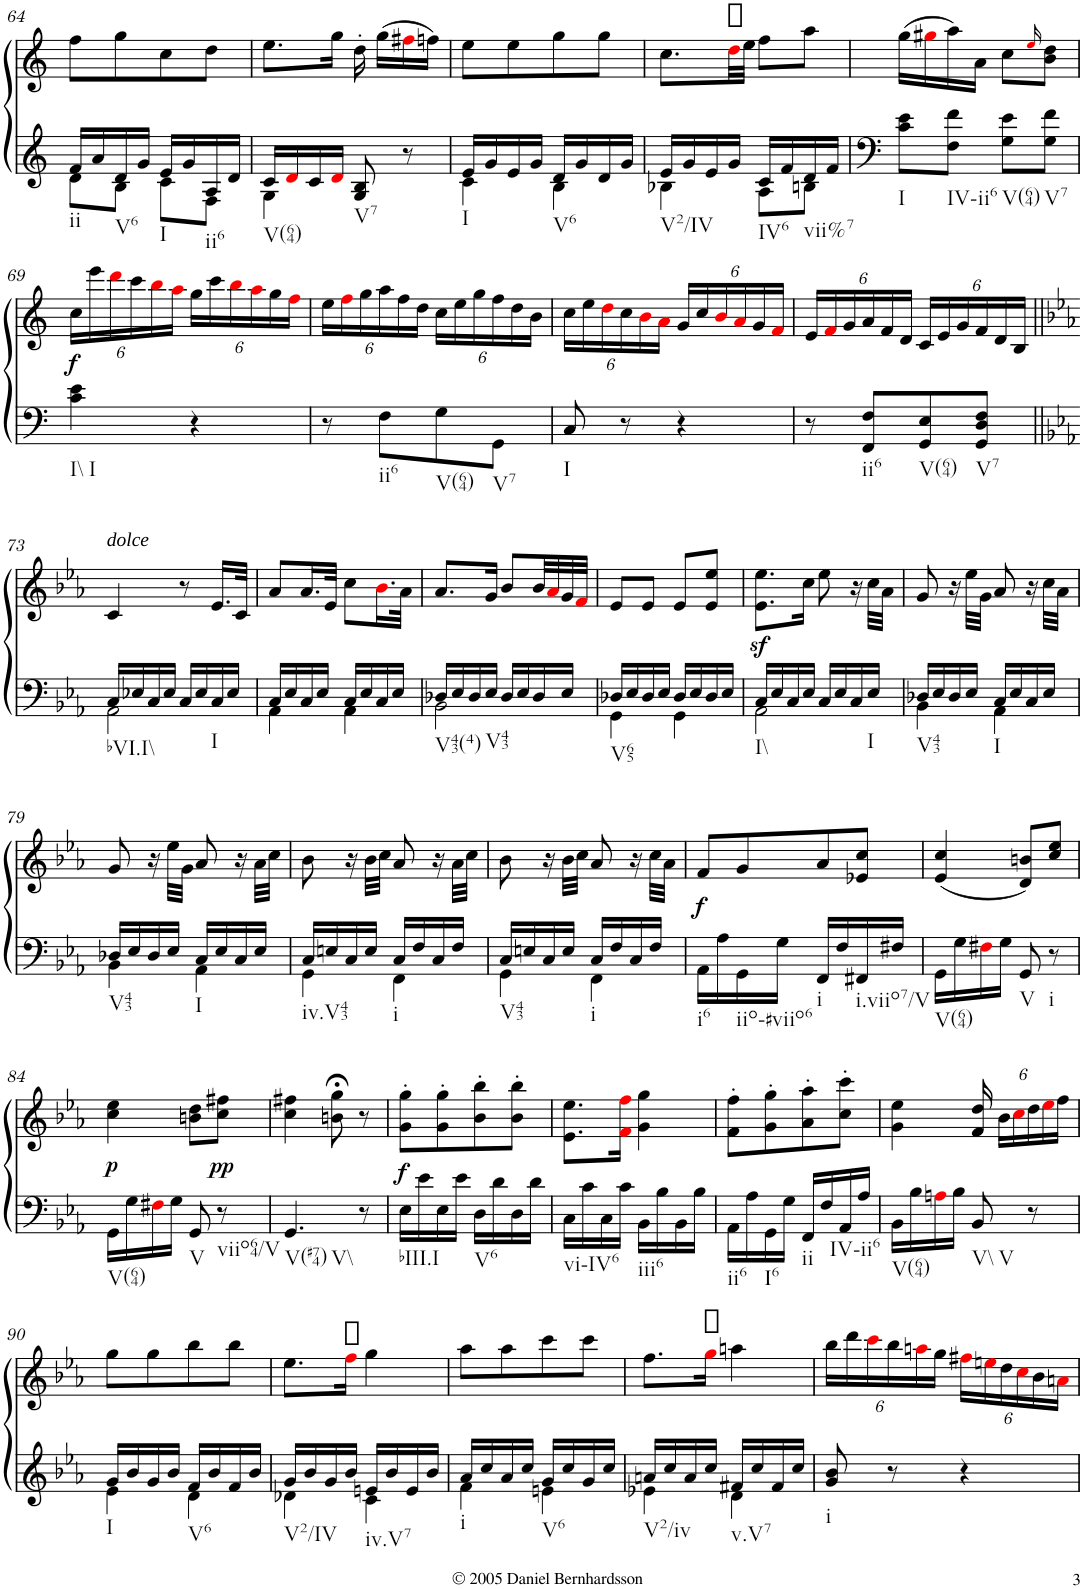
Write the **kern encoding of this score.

**kern	**kern	**dynam
*part1	*part1	*part1
*staff2	*staff1	*staff1/2
*I"Piano	*	*
*I'Pno.	*	*
!!LO:PB:g=z
*clefG2	*clefG2	*
*k[]	*k[]	*
*M2/4	*M2/4	*
=64	=64	=64
*^	*	*
!LO:TX:b:t=ii	!	!	!
16f/LL	8d\L	8ff\L	.
16a/	.	.	.
!LO:TX:b:t=V6	!	!	!
16d/	8B\J	8gg\	.
16g/JJ	.	.	.
!LO:TX:b:t=I	!	!	!
16e/LL	8c\L	8cc\	.
16g/	.	.	.
!LO:TX:b:t=ii6	!	!	!
16A/	8F\J	8dd\J	.
16d/JJ	.	.	.
=65	=65	=65	=65
!LO:TX:b:t=V(64)	!	!	!
16c/LL	4G\	8.ee\L	.
16di/	.	.	.
16c/	.	.	.
16di/JJ	.	16gg\Jk	.
!LO:TX:b:t=V7	!	!	!
8G/ 8B/	4ryy	16dd'\	.
.	.	(16gg\LL	.
8r	.	16ff#Xi\	.
.	.	16ffn\JJ)	.
=66	=66	=66	=66
!LO:TX:b:t=I	!	!	!
16e/LL	4c\	8ee\L	.
16g/	.	.	.
16e/	.	8ee\	.
16g/JJ	.	.	.
!LO:TX:b:t=V6	!	!	!
16d/LL	4B\	8gg\	.
16g/	.	.	.
16d/	.	8gg\J	.
16g/JJ	.	.	.
=67	=67	=67	=67
!LO:TX:b:t=V2/IV	!	!	!
16e/LL	4B-X\	8.cc\L	.
16g/	.	.	.
16e/	.	.	.
16g/JJ	.	32ddi\LL	.
.	.	32ee\JJJ	.
!LO:TX:b:t=IV6	!	!	!
16c/LL	8A\L	8ff\L	.
16f/	.	.	.
!LO:TX:b:t=vii%7	!	!	!
16d/	8Bn\J	8aa\J	.
16f/JJ	.	.	.
*v	*v	*	*
=68	=68	=68
!LO:TX:b:t=I	!	!
8c\ 8e\L	(16gg\LL	.
.	16gg#Xi\	.
!LO:TX:b:t=IV-ii6	!	!
8F\ 8f\J	16aa\)	.
.	16a\JJ	.
!LO:TX:b:t=V(64)	!	!
8G\ 8e\L	8cc\L	.
.	16qeei/	.
!LO:TX:b:t=V7	!	!
8G\ 8f\J	8b\ 8dd\J	.
!!LO:LB:g=z
=69	=69	=69
*	*Xbrackettup	*
!LO:TX:b:t=I\\	!	!
!LO:TX:b:t=I	!	!
!	!	!LO:DY:b
4c\ 4e\	24cc\LL	f
.	24eee\	.
.	24dddi\	.
.	24ccc\	.
.	24bbi\	.
.	24aai\JJ	.
4r	24gg\LL	.
.	24ccc\	.
.	24bbi\	.
.	24aai\	.
.	24gg\	.
.	24ffi\JJ	.
=70	=70	=70
8r	24ee\LL	.
.	24ffi\	.
.	24gg\	.
!LO:TX:b:t=ii6	!	!
8F\L	24aa\	.
.	24ff\	.
.	24dd\JJ	.
!LO:TX:b:t=V(64)	!	!
8G\	24cc\LL	.
.	24ee\	.
.	24gg\	.
!LO:TX:b:t=V7	!	!
8GG\J	24ff\	.
.	24dd\	.
.	24b\JJ	.
=71	=71	=71
!LO:TX:b:t=I	!	!
8C/	24cc\LL	.
.	24ee\	.
.	24ddi\	.
8r	24cc\	.
.	24bi\	.
.	24ai\JJ	.
4r	24g/LL	.
.	24cc/	.
.	24bi/	.
.	24ai/	.
.	24g/	.
.	24fi/JJ	.
=72	=72	=72
8r	24e/LL	.
.	24fi/	.
.	24g/	.
!LO:TX:b:t=ii6	!	!
8FF/ 8F/L	24a/	.
.	24f/	.
.	24d/JJ	.
!LO:TX:b:t=V(64)	!	!
8GG/ 8E/	24c/LL	.
.	24e/	.
.	24g/	.
!LO:TX:b:t=V7	!	!
8GG/ 8D/ 8F/J	24f/	.
.	24d/	.
.	24B/JJ	.
!!LO:LB:g=z
=73||	=73||	=73||
*k[b-e-a-]	*k[b-e-a-]	*
*E-:	*E-:	*
*^	*	*
!	!	!LO:TX:a:i:t=dolce	!
!LO:TX:b:t=bVI.I\\	!	!	!
16C/LL	2AA-\	4c/	.
16E-X/	.	.	.
16C/	.	.	.
16E-/JJ	.	.	.
16C/LL	.	8r	.
16E-/	.	.	.
!LO:TX:b:t=I	!	!	!
16C/	.	16.e-/LL	.
16E-/JJ	.	.	.
.	.	32c/JJk	.
=74	=74	=74	=74
16C/LL	4AA-\	8a-/L	.
16E-/	.	.	.
16C/	.	16.a-/L	.
16E-/JJ	.	.	.
.	.	32e-/JJk	.
16C/LL	4AA-\	8cc\L	.
16E-/	.	.	.
16C/	.	16.b-i\L	.
16E-/JJ	.	.	.
.	.	32a-\JJk	.
=75	=75	=75	=75
!LO:TX:b:t=V43(4)	!	!	!
16D-X/LL	2BB-\	8.a-/L	.
16E-/	.	.	.
16D-/	.	.	.
!LO:TX:b:t=V43	!	!	!
16E-/JJ	.	16g/Jk	.
16D-/LL	.	8b-/L	.
16E-/	.	.	.
16D-/	.	32b-/LL	.
.	.	32a-i/	.
16E-/JJ	.	32g/	.
.	.	32fi/JJJ	.
=76	=76	=76	=76
!LO:TX:b:t=V65	!	!	!
16D-X/LL	4GG\	8e-/L	.
16E-/	.	.	.
16D-/	.	8e-/J	.
16E-/JJ	.	.	.
16D-/LL	4GG\	8e-/L	.
16E-/	.	.	.
16D-/	.	8e-/ 8ee-/J	.
16E-/JJ	.	.	.
=77	=77	=77	=77
!LO:TX:b:t=I\\	!	!	!
16C/LL	2AA-\	8.e-\z< 8.ee-\z<L	.
16E-/	.	.	.
16C/	.	.	.
16E-/JJ	.	16cc\Jk	.
16C/LL	.	8ee-\	.
16E-/	.	.	.
16C/	.	16r	.
!LO:TX:b:t=I	!	!	!
16E-/JJ	.	32cc\LLL	.
.	.	32a-\JJJ	.
=78	=78	=78	=78
!LO:TX:b:t=V43	!	!	!
16D-X/LL	4BB-\	8g/	.
16E-/	.	.	.
16D-/	.	16r	.
16E-/JJ	.	32ee-\LLL	.
.	.	32g\JJJ	.
!LO:TX:b:t=I	!	!	!
16C/LL	4AA-\	8a-/	.
16E-/	.	.	.
16C/	.	16r	.
16E-/JJ	.	32cc\LLL	.
.	.	32a-\JJJ	.
!!LO:LB:g=z
=79	=79	=79	=79
!LO:TX:b:t=V43	!	!	!
16D-X/LL	4BB-\	8g/	.
16E-/	.	.	.
16D-/	.	16r	.
16E-/JJ	.	32ee-\LLL	.
.	.	32g\JJJ	.
!LO:TX:b:t=I	!	!	!
16C/LL	4AA-\	8a-/	.
16E-/	.	.	.
16C/	.	16r	.
16E-/JJ	.	32a-\LLL	.
.	.	32cc\JJJ	.
=80	=80	=80	=80
!LO:TX:b:t=iv.V43	!	!	!
16C/LL	4GG\	8b-\	.
16En/	.	.	.
16C/	.	16r	.
16E/JJ	.	32b-\LLL	.
.	.	32cc\JJJ	.
!LO:TX:b:t=i	!	!	!
16C/LL	4FF\	8a-/	.
16F/	.	.	.
16C/	.	16r	.
16F/JJ	.	32a-\LLL	.
.	.	32cc\JJJ	.
=81	=81	=81	=81
!LO:TX:b:t=V43	!	!	!
16C/LL	4GG\	8b-\	.
16En/	.	.	.
16C/	.	16r	.
16E/JJ	.	32b-\LLL	.
.	.	32cc\JJJ	.
!LO:TX:b:t=i	!	!	!
16C/LL	4FF\	8a-/	.
16F/	.	.	.
16C/	.	16r	.
16F/JJ	.	32cc\LLL	.
.	.	32a-\JJJ	.
*v	*v	*	*
=82	=82	=82
!LO:TX:b:t=i6	!	!
!	!	!LO:DY:b
16AA-\LL	8f/L	f
16A-\	.	.
!LO:TX:b:t=iio-#viio6	!	!
16GG\	8g/	.
16G\JJ	.	.
!LO:TX:b:t=i	!	!
16FF/LL	8a-/	.
16F/	.	.
!LO:TX:b:t=i.viio7/V	!	!
16FF#X/	8e-X/ 8cc/J	.
16F#X/JJ	.	.
=83	=83	=83
!LO:TX:b:t=V(64)	!	!
16GG\LL	(4e-/ 4cc/	.
16G\	.	.
16F#Xi\	.	.
16G\JJ	.	.
!LO:TX:b:t=V	!	!
8GG/	8d/ 8bn/L)	.
!LO:TX:b:t=i	!	!
8r	8cc/ 8ee-/J	.
!!LO:LB:g=z
=84	=84	=84
!LO:TX:b:t=V(64)	!	!
!	!	!LO:DY:b
16GG\LL	4cc\ 4ee-\	p
16G\	.	.
16F#Xi\	.	.
16G\JJ	.	.
!LO:TX:b:t=V	!	!
8GG/	8bn\ 8dd\L	.
!LO:TX:b:t=viio64/V	!	!
!	!	!LO:DY:b
8r	8cc\ 8ff#X\J	pp
=85	=85	=85
!LO:TX:b:t=V(#74)	!	!
!LO:TX:b:t=V\\	!	!
4.GG/	4cc\ 4ff#X\	.
.	8bn\;< 8gg\;<	.
8r	8r	.
=86	=86	=86
!LO:TX:b:t=bIII.I	!	!
!	!	!LO:DY:b
16E-\LL	8g\' 8gg\'L	f
16e-\	.	.
16E-\	8g\' 8gg\'	.
16e-\JJ	.	.
!LO:TX:b:t=V6	!	!
16D\LL	8b-\' 8bb-\'	.
16d\	.	.
16D\	8b-\' 8bb-\'J	.
16d\JJ	.	.
=87	=87	=87
!LO:TX:b:t=vi-IV6	!	!
16C\LL	8.e-\ 8.ee-\L	.
16c\	.	.
16C\	.	.
16c\JJ	16fi\ 16ffi\Jk	.
!LO:TX:b:t=iii6	!	!
16BB-\LL	4g\ 4gg\	.
16B-\	.	.
16BB-\	.	.
16B-\JJ	.	.
=88	=88	=88
!LO:TX:b:t=ii6	!	!
16AA-\LL	8f\' 8ff\'L	.
16A-\	.	.
!LO:TX:b:t=I6	!	!
16GG\	8g\' 8gg\'	.
16G\JJ	.	.
!LO:TX:b:t=ii	!	!
16FF/LL	8a-\' 8aa-\'	.
16F/	.	.
!LO:TX:b:t=IV-ii6	!	!
16AA-/	8cc\' 8ccc\'J	.
16A-/JJ	.	.
=89	=89	=89
!LO:TX:b:t=V(64)	!	!
16BB-\LL	4g\ 4ee-\	.
16B-\	.	.
16Ani\	.	.
16B-\JJ	.	.
!LO:TX:b:t=V\\	!	!
!LO:TX:b:t=V	!	!
8BB-/	24f/ 24dd/	.
.	24b-\LL	.
.	24cci\	.
8r	24dd\	.
.	24ee-i\	.
.	24ff\JJ	.
!!LO:LB:g=z
=90	=90	=90
*^	*	*
!LO:TX:b:t=I	!	!	!
16g/LL	4e-\	8gg\L	.
16b-/	.	.	.
16g/	.	8gg\	.
16b-/JJ	.	.	.
!LO:TX:b:t=V6	!	!	!
16f/LL	4d\	8bb-\	.
16b-/	.	.	.
16f/	.	8bb-\J	.
16b-/JJ	.	.	.
=91	=91	=91	=91
!LO:TX:b:t=V2/IV	!	!	!
16g/LL	4d-X\	8.ee-\L	.
16b-/	.	.	.
16g/	.	.	.
16b-/JJ	.	16ffi\Jk	.
!LO:TX:b:t=iv.V7	!	!	!
16en/LL	4c\	4gg\	.
16b-/	.	.	.
16e/	.	.	.
16b-/JJ	.	.	.
=92	=92	=92	=92
!LO:TX:b:t=i	!	!	!
16a-/LL	4f\	8aa-\L	.
16cc/	.	.	.
16a-/	.	8aa-\	.
16cc/JJ	.	.	.
!LO:TX:b:t=V6	!	!	!
16g/LL	4en\	8ccc\	.
16cc/	.	.	.
16g/	.	8ccc\J	.
16cc/JJ	.	.	.
=93	=93	=93	=93
!LO:TX:b:t=V2/iv	!	!	!
16an/LL	4e-X\	8.ff\L	.
16cc/	.	.	.
16a/	.	.	.
16cc/JJ	.	16ggi\Jk	.
!LO:TX:b:t=v.V7	!	!	!
16f#X/LL	4d\	4aan\	.
16cc/	.	.	.
16f#/	.	.	.
16cc/JJ	.	.	.
*v	*v	*	*
=94	=94	=94
!LO:TX:b:t=i	!	!
8g/ 8b-/	24bb-\LL	.
.	24ddd\	.
.	24ccci\	.
8r	24bb-\	.
.	24aani\	.
.	24gg\JJ	.
4r	24ff#Xi\LL	.
.	24eeni\	.
.	24dd\	.
.	24cci\	.
.	24b-\	.
.	24ani\JJ	.
=	=	=
*-	*-	*-
